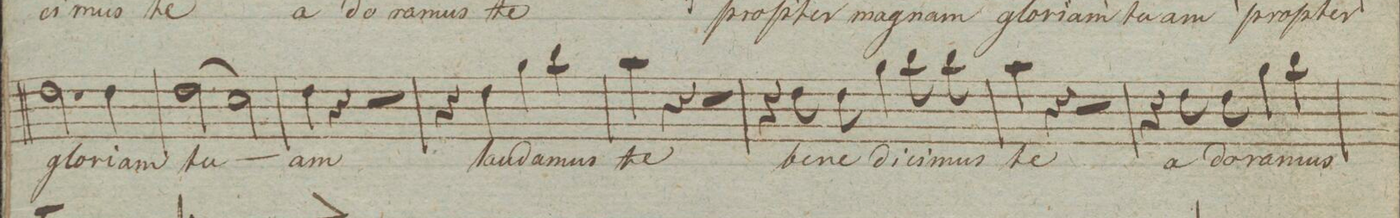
**kern	**text	**dynam
*I"Tenore.	*	*
*clefC4	*	*
*k[]	*	*
*met(c|)	*	*
*M2/2	*	*
2.c\	glo-	.
4c\	-riam	.
=40	=40	=40
(2c\	tu-	.
2B\)	.	.
=41	=41	=41
4c\	-am	.
4r	.	.
2r	.	.
=42	=42	=42
4r	.	.
4c\	lau-	.
4f\	-da-	.
4a\	-mus	.
=43	=43	=43
4g\	te	.
4r	.	.
2r	.	.
=44	=44	=44
4r	.	.
8c\	be-	.
8c\	-ne-	.
4f\	-di-	.
8a\	-ci-	.
8a\	-mus	.
=45	=45	=45
4g\	te	.
4r	.	.
2r	.	.
=46	=46	=46
4r	.	.
8c\	a-	.
8c\	-do-	.
4f\	-ra-	.
4a\	-mus	.
=47	=47	=47
*-	*-	*-
